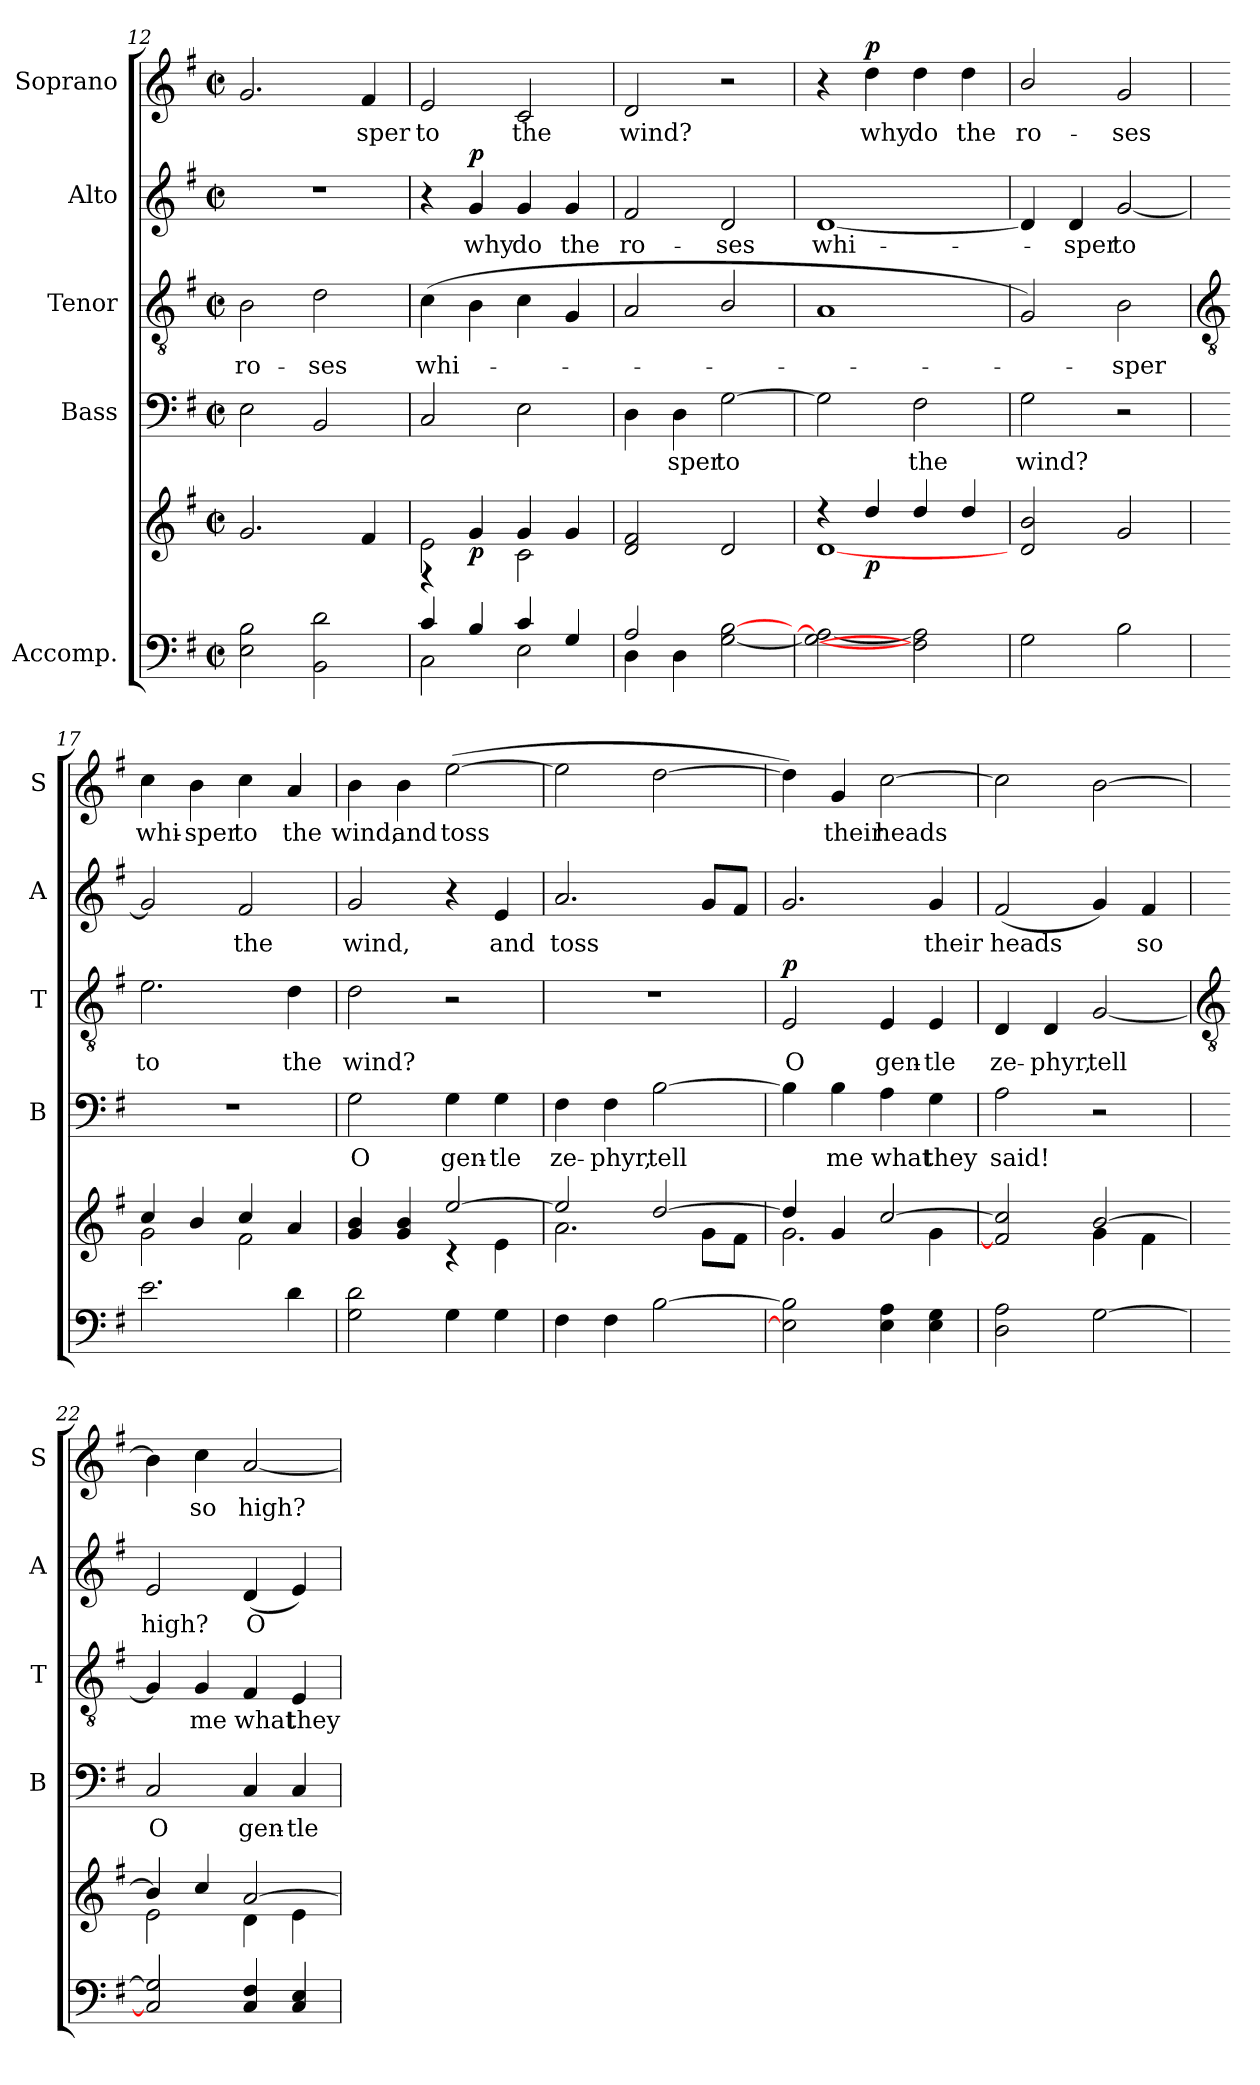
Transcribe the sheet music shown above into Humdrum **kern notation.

**kern	**kern	**dynam	**kern	**text	**kern	**text	**dynam	**kern	**text	**dynam	**kern	**text	**dynam
*part5	*part5	*part5	*part4	*part4	*part3	*part3	*part3	*part2	*part2	*part2	*part1	*part1	*part1
*staff6	*staff5	*staff5/6	*staff4	*staff4	*staff3	*staff3	*staff3	*staff2	*staff2	*staff2	*staff1	*staff1	*staff1
*I"Accomp.	*	*	*I"Bass	*	*I"Tenor	*	*	*I"Alto	*	*	*I"Soprano	*	*
*	*	*	*I'B	*	*I'T	*	*	*I'A	*	*	*I'S	*	*
*clefF4	*clefG2	*	*clefF4	*	*clefGv2	*	*	*clefG2	*	*	*clefG2	*	*
*k[f#]	*k[f#]	*	*k[f#]	*	*k[f#]	*	*	*k[f#]	*	*	*k[f#]	*	*
*G:	*G:	*	*G:	*	*G:	*	*	*G:	*	*	*G:	*	*
*M2/2	*M2/2	*	*M2/2	*	*M2/2	*	*	*M2/2	*	*	*M2/2	*	*
*met(c|)	*met(c|)	*	*met(c|)	*	*met(c|)	*	*	*met(c|)	*	*	*met(c|)	*	*
=12	=12	=12	=12	=12	=12	=12	=12	=12	=12	=12	=12	=12	=12
*^	*^	*	*	*	*	*	*	*	*	*	*	*	*
!	!	!	!	!	!	!	!	!LO:LY:b	!	!	!	!	!	!	!
1ryy	2E\ 2B\	2.g/	1ryy	.	2E	.	2B	ro-	.	1r	.	.	2.g	.	.
!	!	!	!	!	!	!	!	!LO:LY:b	!	!	!	!	!	!	!
.	2BB\ 2d\	.	.	.	2BB	.	2d	-ses	.	.	.	.	.	.	.
!	!	!	!	!	!	!	!	!	!	!	!	!	!	!LO:LY:b	!
.	.	4f#/	.	.	.	.	.	.	.	.	.	.	4f#	sper	.
=13	=13	=13	=13	=13	=13	=13	=13	=13	=13	=13	=13	=13	=13	=13	=13
!	!	!	!	!	!	!	!	!LO:LY:b	!	!	!	!	!	!LO:LY:b	!
4c/	2C\	2e\	4r	.	2C	.	(>4c	whi-	.	4r	.	.	2e	to	.
!	!	!	!	!LO:DY:b	!	!	!	!	!	!	!LO:LY:b	!LO:DY:b	!	!	!
4B/	.	.	4g/	p	.	.	4B	.	.	4g	why	p	.	.	.
!	!	!	!	!	!	!	!	!	!	!	!LO:LY:b	!	!	!LO:LY:b	!
4c/	2E\	2c\	4g/	.	2E	.	4c	.	.	4g	do	.	2c	the	.
!	!	!	!	!	!	!	!	!	!	!	!LO:LY:b	!	!	!	!
4G/	.	.	4g/	.	.	.	4G	.	.	4g	the	.	.	.	.
=14	=14	=14	=14	=14	=14	=14	=14	=14	=14	=14	=14	=14	=14	=14	=14
!	!	!	!	!	!	!	!	!	!	!	!LO:LY:b	!	!	!LO:LY:b	!
2A/	4D\	2d/ 2f#/	2ryy	.	4D	.	2A	.	.	2f#	ro-	.	2d	wind?	.
!	!	!	!	!	!	!LO:LY:b	!	!	!	!	!	!	!	!	!
.	4D\	.	.	.	4D	sper	.	.	.	.	.	.	.	.	.
!	!	!	!	!	!	!LO:LY:b	!	!	!	!	!LO:LY:b	!	!	!	!
2ryy	[2G\ [2B\	2ryy	2d/	.	[2G	to	2B/	.	.	2d	-ses	.	2r	.	.
=15	=15	=15	=15	=15	=15	=15	=15	=15	=15	=15	=15	=15	=15	=15	=15
!	!	!	!	!	!	!	!	!	!	!	!LO:LY:b	!	!	!	!
1ryy	2G\_ 2A\_	4r	[1d\	.	2G]	.	1A	.	.	[1d	whi-	.	4r	.	.
!	!	!	!	!LO:DY:b	!	!	!	!	!	!	!	!	!	!LO:LY:b	!LO:DY:b
.	.	4dd/	.	p	.	.	.	.	.	.	.	.	4dd	why	p
!	!	!	!	!	!	!LO:LY:b	!	!	!	!	!	!	!	!LO:LY:b	!
.	2F#\] 2A\]	4dd/	.	.	2F#	the	.	.	.	.	.	.	4dd	do	.
!	!	!	!	!	!	!	!	!	!	!	!	!	!	!LO:LY:b	!
.	.	4dd/	.	.	.	.	.	.	.	.	.	.	4dd	the	.
=16	=16	=16	=16	=16	=16	=16	=16	=16	=16	=16	=16	=16	=16	=16	=16
!	!	!	!	!	!	!LO:LY:b	!	!	!	!	!	!	!	!LO:LY:b	!
1ryy	2G\	2d/ 2b/	1ryy	.	2G	wind?	2G)	.	.	4d]	.	.	2b/	ro-	.
!	!	!	!	!	!	!	!	!	!	!	!LO:LY:b	!	!	!	!
.	.	.	.	.	.	.	.	.	.	4d	sper	.	.	.	.
!	!	!	!	!	!	!	!	!LO:LY:b	!	!	!LO:LY:b	!	!	!LO:LY:b	!
.	2B\	2g/	.	.	2r	.	2B	sper	.	[2g	to	.	2g	-ses	.
*v	*v	*	*	*	*	*	*	*	*	*	*	*	*	*	*
!!LO:LB:g=z
=17	=17	=17	=17	=17	=17	=17	=17	=17	=17	=17	=17	=17	=17	=17
*	*	*	*	*	*	*clefGv2	*	*	*	*	*	*	*	*
*^	*	*	*	*	*	*	*	*	*	*	*	*	*	*
!	!	!	!	!	!	!	!	!LO:LY:b	!	!	!	!	!	!LO:LY:b	!
*v	*v	*	*	*	*	*	*	*	*	*	*	*	*	*	*
2.e	4cc/	2g\	.	1r	.	2.e	to	.	2g]	.	.	4cc	whi-	.
!	!	!	!	!	!	!	!	!	!	!	!	!	!LO:LY:b	!
.	4b/	.	.	.	.	.	.	.	.	.	.	4b	-sper	.
!	!	!	!	!	!	!	!	!	!	!LO:LY:b	!	!	!LO:LY:b	!
.	4cc/	2f#\	.	.	.	.	.	.	2f#	the	.	4cc	to	.
!	!	!	!	!	!	!	!LO:LY:b	!	!	!	!	!	!LO:LY:b	!
4d	4a/	.	.	.	.	4d	the	.	.	.	.	4a	the	.
=18	=18	=18	=18	=18	=18	=18	=18	=18	=18	=18	=18	=18	=18	=18
!	!	!	!	!	!LO:LY:b	!	!LO:LY:b	!	!	!LO:LY:b	!	!	!LO:LY:b	!
2G 2d	4g/ 4b/	2ryy	.	2G	O	2d	wind?	.	2g	wind,	.	4b	wind,	.
!	!	!	!	!	!	!	!	!	!	!	!	!	!LO:LY:b	!
.	4g/ 4b/	.	.	.	.	.	.	.	.	.	.	4b	and	.
!	!	!	!	!	!LO:LY:b	!	!	!	!	!	!	!	!LO:LY:b	!
4G	[2ee/	4r	.	4G	gen-	2r	.	.	4r	.	.	(>[2ee	toss	.
!	!	!	!	!	!LO:LY:b	!	!	!	!	!LO:LY:b	!	!	!	!
4G	.	4e\	.	4G	-tle	.	.	.	4e	and	.	.	.	.
=19	=19	=19	=19	=19	=19	=19	=19	=19	=19	=19	=19	=19	=19	=19
!	!	!	!	!	!LO:LY:b	!	!	!	!	!LO:LY:b	!	!	!	!
4F#	2ee/]	2.a\	.	4F#	ze-	1r	.	.	2.a	toss	.	2ee]	.	.
!	!	!	!	!	!LO:LY:b	!	!	!	!	!	!	!	!	!
4F#	.	.	.	4F#	-phyr,	.	.	.	.	.	.	.	.	.
!	!	!	!	!	!LO:LY:b	!	!	!	!	!	!	!	!	!
[2B	[2dd/	.	.	[2B	tell	.	.	.	.	.	.	[2dd	.	.
.	.	8g\L	.	.	.	.	.	.	8gL	.	.	.	.	.
.	.	8f#\J	.	.	.	.	.	.	8f#J	.	.	.	.	.
=20	=20	=20	=20	=20	=20	=20	=20	=20	=20	=20	=20	=20	=20	=20
!	!	!	!	!	!	!	!LO:LY:b	!LO:DY:b	!	!	!	!	!	!
2E] 2B]	4dd/]	2.g\	.	4B]	.	2E	O	p	2.g	.	.	4dd])	.	.
!	!	!	!	!	!LO:LY:b	!	!	!	!	!	!	!	!LO:LY:b	!
.	4g/	.	.	4B	me	.	.	.	.	.	.	4g	their	.
!	!	!	!	!	!LO:LY:b	!	!LO:LY:b	!	!	!	!	!	!LO:LY:b	!
4E 4A	[2cc/	.	.	4A	what	4E	gen-	.	.	.	.	[2cc	heads	.
!	!	!	!	!	!LO:LY:b	!	!LO:LY:b	!	!	!LO:LY:b	!	!	!	!
4E 4G	.	4g\	.	4G	they	4E	-tle	.	4g	their	.	.	.	.
=21	=21	=21	=21	=21	=21	=21	=21	=21	=21	=21	=21	=21	=21	=21
!	!	!	!	!	!LO:LY:b	!	!LO:LY:b	!	!	!LO:LY:b	!	!	!	!
2D 2A	2f#/] 2cc/]	2ryy	.	2A	said!	4D	ze-	.	(<2f#	heads	.	2cc]	.	.
!	!	!	!	!	!	!	!LO:LY:b	!	!	!	!	!	!	!
.	.	.	.	.	.	4D	-phyr,	.	.	.	.	.	.	.
!	!	!	!	!	!	!	!LO:LY:b	!	!	!	!	!	!	!
[2G	[2b/	4g\	.	2r	.	[2G	tell	.	4g)	.	.	[2b	.	.
!	!	!	!	!	!	!	!	!	!	!LO:LY:b	!	!	!	!
.	.	4f#\	.	.	.	.	.	.	4f#	so	.	.	.	.
!!LO:LB:g=z
=22	=22	=22	=22	=22	=22	=22	=22	=22	=22	=22	=22	=22	=22	=22
*	*	*	*	*	*	*clefGv2	*	*	*	*	*	*	*	*
*^	*	*	*	*	*	*	*	*	*	*	*	*	*	*
!	!	!	!	!	!	!LO:LY:b	!	!	!	!	!LO:LY:b	!	!	!	!
2C] 2G]	1ryy	4b]	2e\	.	2C	O	4G]	.	.	2e	high?	.	4b]	.	.
!	!	!	!	!	!	!	!	!LO:LY:b	!	!	!	!	!	!LO:LY:b	!
.	.	4cc	.	.	.	.	4G	me	.	.	.	.	4cc	so	.
!	!	!	!	!	!	!LO:LY:b	!	!LO:LY:b	!	!	!LO:LY:b	!	!	!LO:LY:b	!
4C 4F#	.	[2a	4d\	.	4C	gen-	4F#	what	.	(<4d	O	.	[2a	high?	.
!	!	!	!	!	!	!LO:LY:b	!	!LO:LY:b	!	!	!	!	!	!	!
4C 4E	.	.	4e\	.	4C	-tle	4E	they	.	4e)	.	.	.	.	.
*v	*v	*	*	*	*	*	*	*	*	*	*	*	*	*	*
*	*v	*v	*	*	*	*	*	*	*	*	*	*	*	*
=	=	=	=	=	=	=	=	=	=	=	=	=	=
*-	*-	*-	*-	*-	*-	*-	*-	*-	*-	*-	*-	*-	*-
